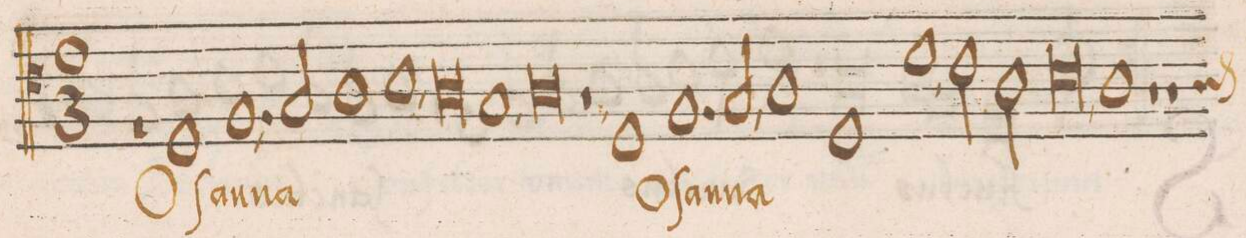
**kern	**text
*I"ALTVS	*
*clefC4	*
*k[]	*
*met(C|)	*
*M2/1	*
*M3/1	*
1r	.
1D	O-
1.F,	-ſan-
=57-	=57-
2G/	-na
1A	.
1B,	.
=58-	=58-
0A	­
1G,	.
=59-	=59-
0A	.
1r,	.
=60-	=60-
1D	O-
1.F	-ſan-
2G,/	-na
=61-	=61-
1A	.
1D	.
1d,	.
=62-	=62-
2c\	.
2A\	.
0B,	.
=63-	=63-
1A	.
1r	.
1r	.
*custos:A	*
=64-	=64-
*-	*-
